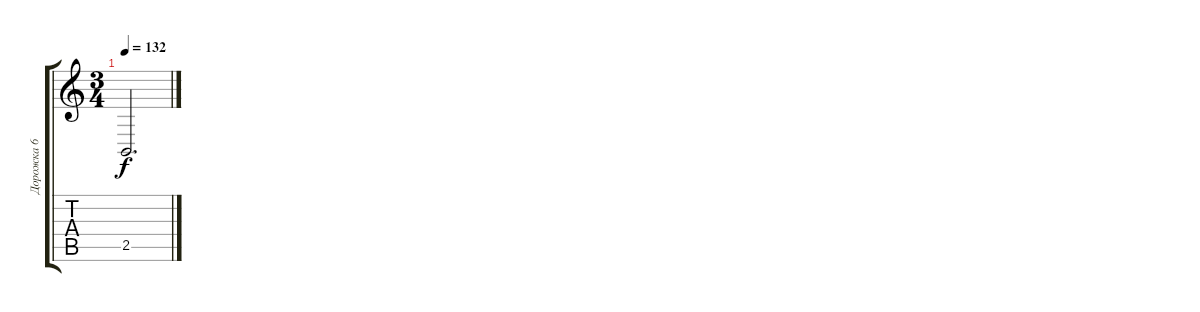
\track ("Дорожка 6" "Дорожка 6") {instrument fiddle}
\staff {score tabs}
\tuning (E4 B3 G3 D3 A2 E2) {hide}
\ts (3 4)
\tempo 132
\clef g2
\ks c
2.5.2{d dy f}
